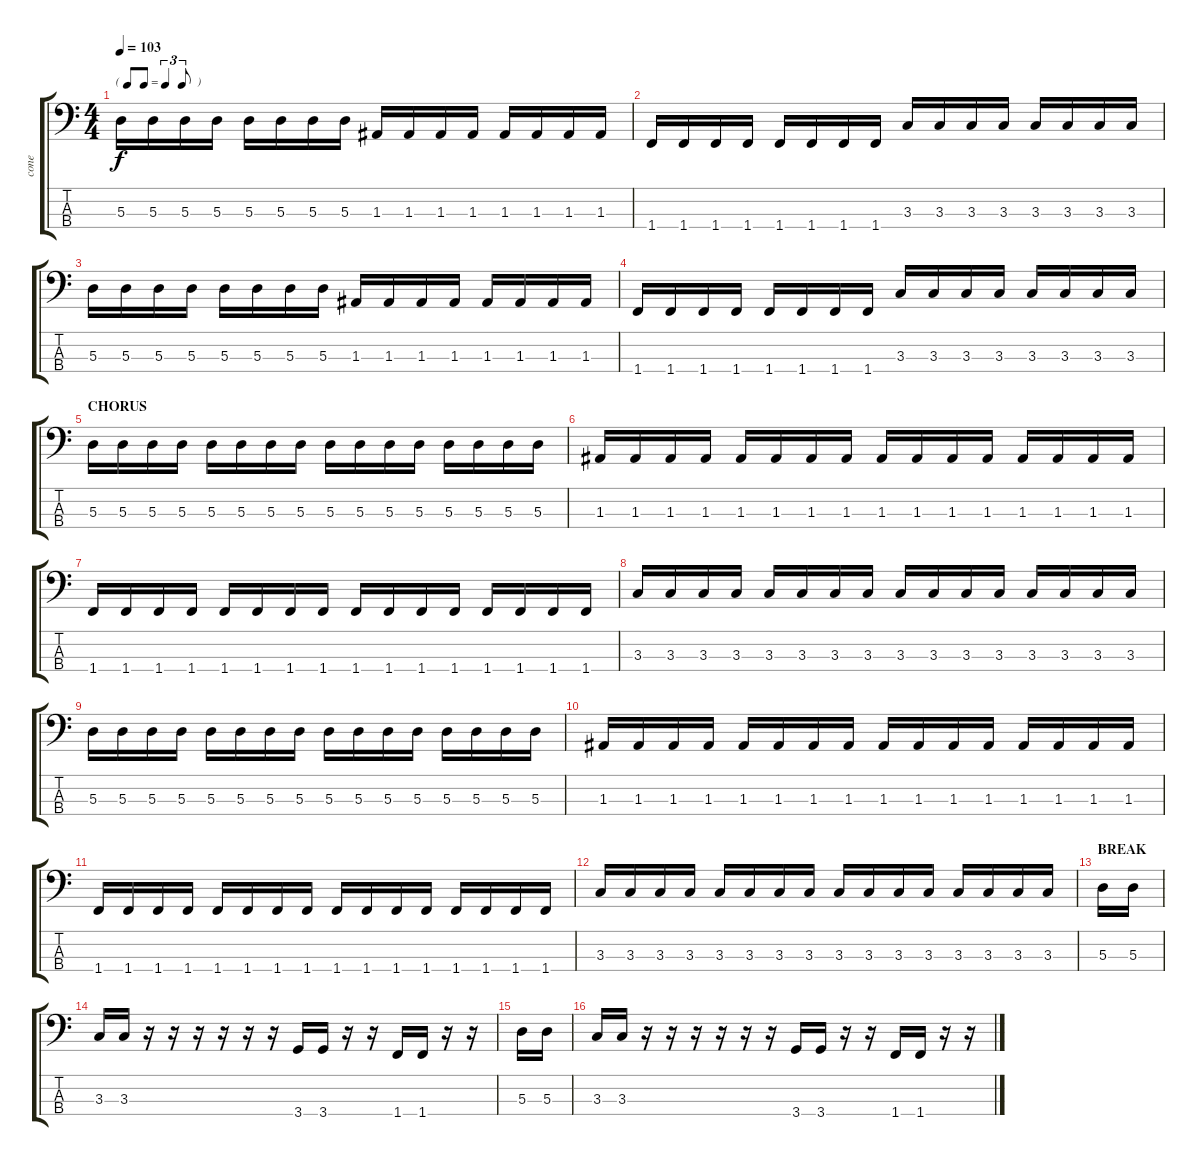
\track ("cone" "cone") {instrument electricbasspick}
\staff {score tabs}
\tuning (G2 D2 A1 E1) {hide}
\ts (4 4)
\tf triplet8th
\tempo 103
\clef f4
\ks c
5.3.16{dy f} 5.3.16 5.3.16 5.3.16 5.3.16 5.3.16 5.3.16 5.3.16 1.3.16 1.3.16 1.3.16 1.3.16 1.3.16 1.3.16 1.3.16 1.3.16 |
1.4.16 1.4.16 1.4.16 1.4.16 1.4.16 1.4.16 1.4.16 1.4.16 3.3.16 3.3.16 3.3.16 3.3.16 3.3.16 3.3.16 3.3.16 3.3.16 |
5.3.16 5.3.16 5.3.16 5.3.16 5.3.16 5.3.16 5.3.16 5.3.16 1.3.16 1.3.16 1.3.16 1.3.16 1.3.16 1.3.16 1.3.16 1.3.16 |
1.4.16 1.4.16 1.4.16 1.4.16 1.4.16 1.4.16 1.4.16 1.4.16 3.3.16 3.3.16 3.3.16 3.3.16 3.3.16 3.3.16 3.3.16 3.3.16 |
\section ("" "CHORUS")
5.3.16 5.3.16 5.3.16 5.3.16 5.3.16 5.3.16 5.3.16 5.3.16 5.3.16 5.3.16 5.3.16 5.3.16 5.3.16 5.3.16 5.3.16 5.3.16 |
1.3.16 1.3.16 1.3.16 1.3.16 1.3.16 1.3.16 1.3.16 1.3.16 1.3.16 1.3.16 1.3.16 1.3.16 1.3.16 1.3.16 1.3.16 1.3.16 |
1.4.16 1.4.16 1.4.16 1.4.16 1.4.16 1.4.16 1.4.16 1.4.16 1.4.16 1.4.16 1.4.16 1.4.16 1.4.16 1.4.16 1.4.16 1.4.16 |
3.3.16 3.3.16 3.3.16 3.3.16 3.3.16 3.3.16 3.3.16 3.3.16 3.3.16 3.3.16 3.3.16 3.3.16 3.3.16 3.3.16 3.3.16 3.3.16 |
5.3.16 5.3.16 5.3.16 5.3.16 5.3.16 5.3.16 5.3.16 5.3.16 5.3.16 5.3.16 5.3.16 5.3.16 5.3.16 5.3.16 5.3.16 5.3.16 |
1.3.16 1.3.16 1.3.16 1.3.16 1.3.16 1.3.16 1.3.16 1.3.16 1.3.16 1.3.16 1.3.16 1.3.16 1.3.16 1.3.16 1.3.16 1.3.16 |
1.4.16 1.4.16 1.4.16 1.4.16 1.4.16 1.4.16 1.4.16 1.4.16 1.4.16 1.4.16 1.4.16 1.4.16 1.4.16 1.4.16 1.4.16 1.4.16 |
3.3.16 3.3.16 3.3.16 3.3.16 3.3.16 3.3.16 3.3.16 3.3.16 3.3.16 3.3.16 3.3.16 3.3.16 3.3.16 3.3.16 3.3.16 3.3.16 |
\section ("" "BREAK")
5.3.16 5.3.16 |
3.3.16 3.3.16 r.16 r.16 r.16 r.16 r.16 r.16 3.4.16 3.4.16 r.16 r.16 1.4.16 1.4.16 r.16 r.16 |
5.3.16 5.3.16 |
3.3.16 3.3.16 r.16 r.16 r.16 r.16 r.16 r.16 3.4.16 3.4.16 r.16 r.16 1.4.16 1.4.16 r.16 r.16
